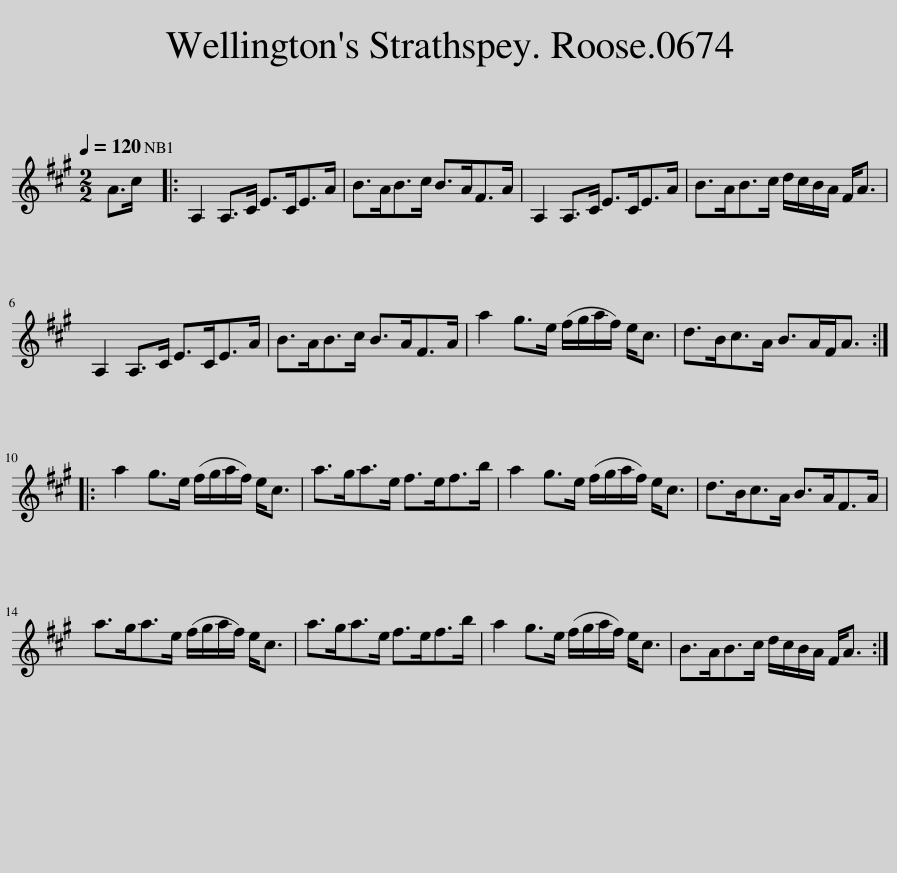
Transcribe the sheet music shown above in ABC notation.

X:1
L:1/8
Q:1/4=120
M:2/2
I:linebreak $
K:A
V:1 treble
V:1
 A>c |: A,2 A,>C E>CE>A | B>AB>c B>AF>A | A,2 A,>C E>CE>A | B>AB>c d/c/B/A/ F<A |$ %5
 A,2 A,>C E>CE>A | B>AB>c B>AF>A | a2 g>e (f/g/a/f/) e<c | d>Bc>A B>AF<A ::$ a2 g>e (f/g/a/f/) e<c | %10
 a>ga>e f>ef>b | a2 g>e (f/g/a/f/) e<c | d>Bc>A B>AF>A |$ a>ga>e (f/g/a/f/) e<c | a>ga>e f>ef>b | %15
 a2 g>e (f/g/a/f/) e<c | B>AB>c d/c/B/A/ F<A :| %17
